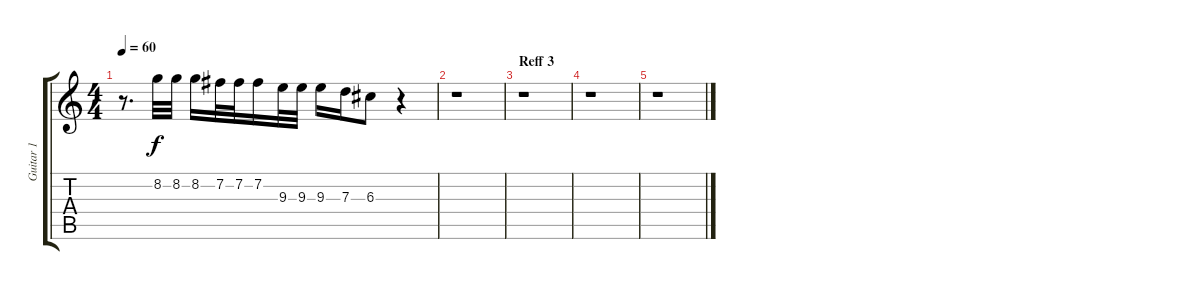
\track ("Guitar 1" "Guitar 1") {instrument acousticguitarsteel}
\staff {score tabs}
\tuning (E4 B3 G3 D3 A2 E2) {hide}
\ts (4 4)
\tempo 60
\clef g2
\ks c
r.8{d dy f} 8.2.32 8.2.32 8.2.16 7.2.32 7.2.32 7.2.16 9.3.32 9.3.32 9.3.16 7.3.16 6.3.8 r.4 |
r.1 |
\section ("" "Reff 3")
r.1 |
r.1 |
r.1
